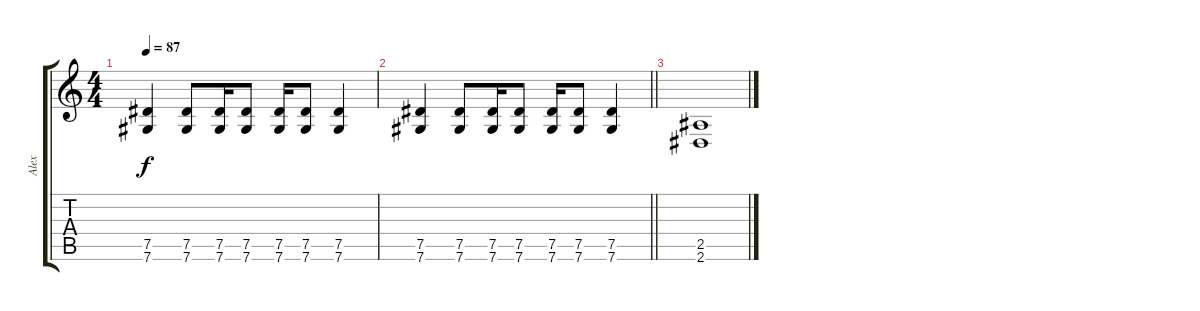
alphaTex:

\track ("Alex" "Alex") {instrument overdrivenguitar}
\staff {score tabs}
\tuning (Eb4 Bb3 Gb3 Db3 Ab2 Db2) {hide}
\ts (4 4)
\tempo 87
\clef g2
\ks c
(7.5 7.6).4{dy f} (7.5 7.6).8 (7.5 7.6).16 (7.5 7.6).8 (7.5 7.6).16 (7.5 7.6).8 (7.5 7.6).4 |
\barLineRight lightlight
(7.5 7.6).4 (7.5 7.6).8 (7.5 7.6).16 (7.5 7.6).8 (7.5 7.6).16 (7.5 7.6).8 (7.5 7.6).4 |
(2.5 2.6).1
